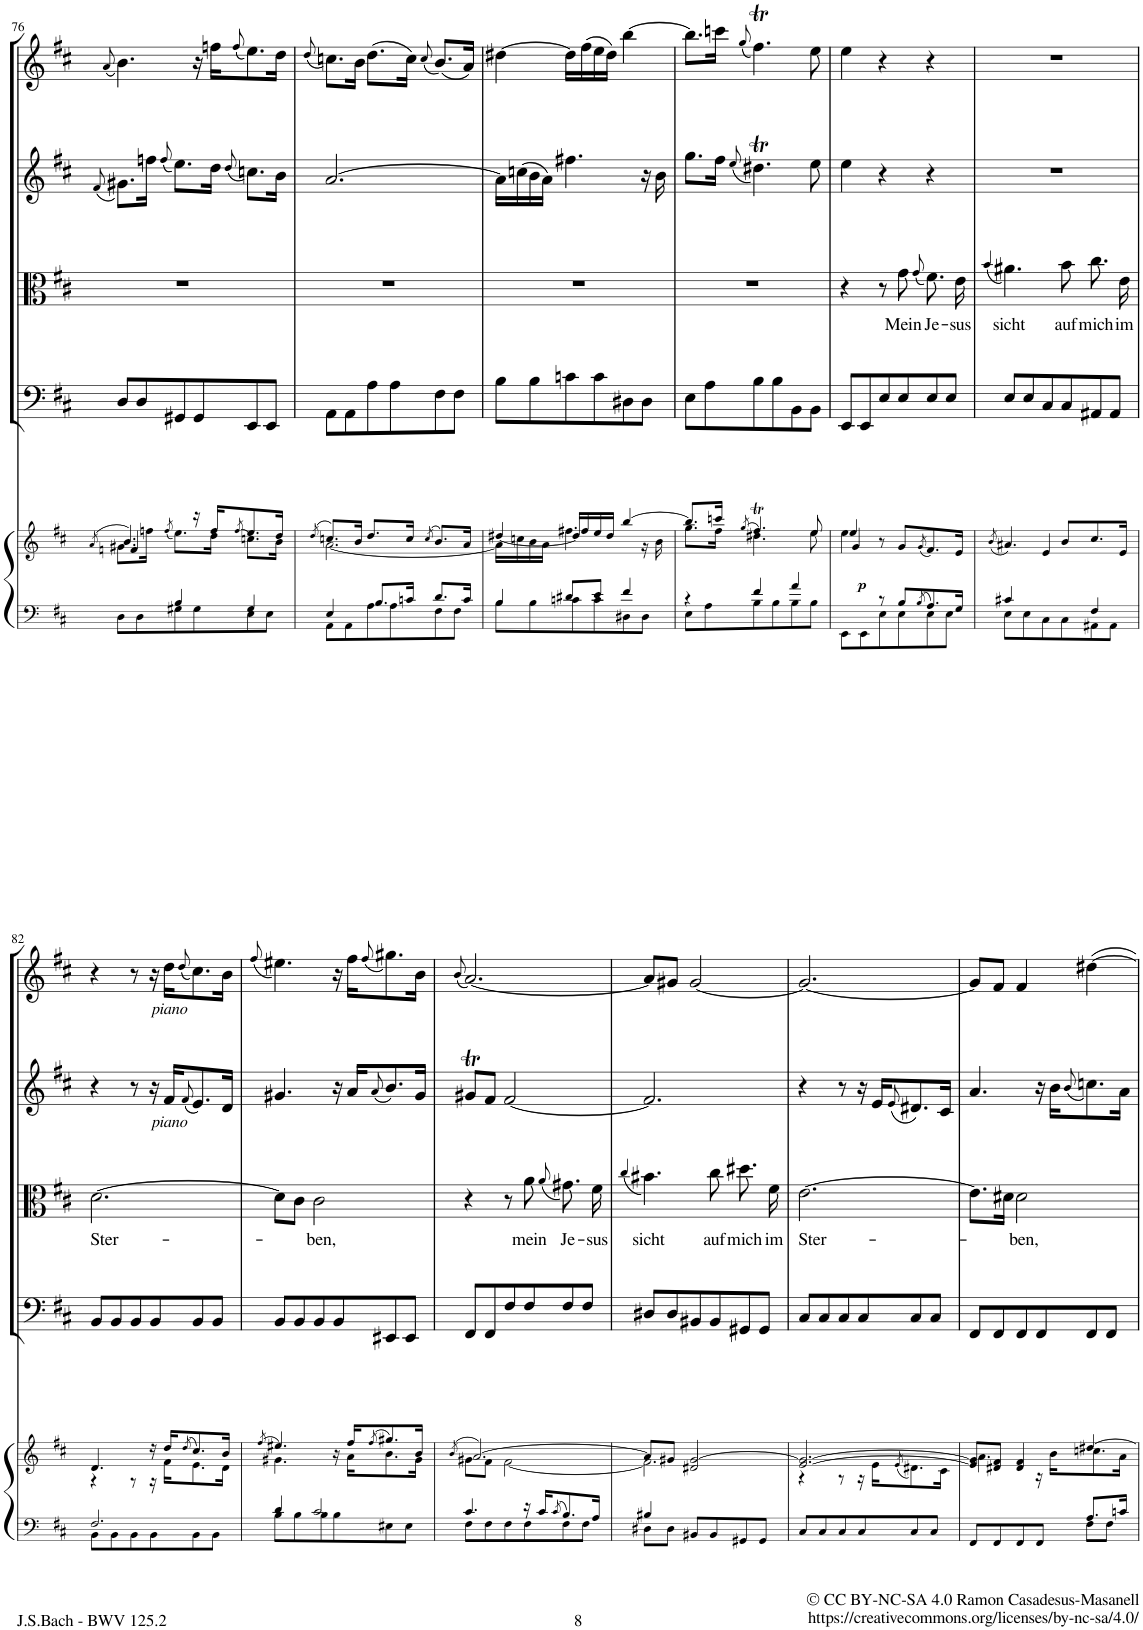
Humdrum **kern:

**kern	**kern	**dynam	**kern	**kern	**text	**kern	**dynam	**kern	**dynam
*part5	*part5	*part5	*part4	*part3	*part3	*part2	*part2	*part1	*part1
*staff6	*staff5	*staff5/6	*staff4	*staff3	*staff3	*staff2	*staff2	*staff1	*staff1
*I"Piano reduction	*	*	*I"Continuo	*I"Alto	*	*I"Oboe d'amore	*	*I"Flauto traverso	*
*I'Pno	*	*	*	*	*	*I'Ob	*	*I'Fl	*
!!LO:PB:g=z
*clefF4	*clefG2	*	*clefF4	*clefC3	*	*clefG2	*	*clefG2	*
*k[f#c#]	*k[f#c#]	*	*k[f#c#]	*k[f#c#]	*	*k[f#c#]	*	*k[f#c#]	*
*M3/4	*M3/4	*	*M3/4	*M3/4	*	*M3/4	*	*M3/4	*
=76	=76	=76	=76	=76	=76	=76	=76	=76	=76
.	(>8qa/	.	.	.	.	(8qf#/	.	(8qa/	.
*^	*^	*	*	*	*	*	*	*	*
*	*	*	*^	*	*	*	*	*	*	*	*
4ryy	8D\L	4.b/)	8.g#X\L	4fn/	.	8D/L	2.r	.	8.g#X\L)	.	4.b\)	.
.	8D\	.	.	.	.	8D/	.	.	.	.	.	.
.	.	.	16ffn\Jk	.	.	.	.	.	16ffn\Jk	.	.	.
.	.	.	(8qff/	.	.	.	.	.	(8qff/	.	.	.
4B/	8G#X\	.	8.ee\L)	2ryy	.	8GG#X/	.	.	8.ee\L)	.	.	.
.	8G#\	16r	.	.	.	8GG#/	.	.	.	.	16r	.
.	.	16ff/KL	16dd\Jk	.	.	.	.	.	16dd\Jk	.	16ffn\KL	.
.	.	(>8qff/	.	.	.	.	.	.	(8qdd/	.	(8qff/	.
4G#/	8E\	8.ee/)	8.ccn\L	.	.	8EE/	.	.	8.ccn\L)	.	8.ee\)	.
.	8E\J	.	.	.	.	8EE/J	.	.	.	.	.	.
.	.	16dd/Jk	16b\Jk	.	.	.	.	.	16b\Jk	.	16dd\Jk	.
*	*	*v	*v	*v	*	*	*	*	*	*	*	*
=77	=77	=77	=77	=77	=77	=77	=77	=77	=77	=77
.	.	(>8qdd/	.	.	.	.	.	.	(8qdd/	.
*	*	*^	*	*	*	*	*	*	*	*
4E/	8AA\L	8.ccn/L)	[2.a\	.	8AA\L	2.r	.	[2.a/	.	8.ccn\L)	.
.	8AA\	.	.	.	8AA\	.	.	.	.	.	.
.	.	16b/Jk	.	.	.	.	.	.	.	16b\Jk	.
8.B/L	8A\	8.dd/L	.	.	8A\	.	.	.	.	(8.dd\L	.
.	8A\	.	.	.	8A\	.	.	.	.	.	.
16cn/Jk	.	16cc/Jk	.	.	.	.	.	.	.	16cc\Jk)	.
.	.	(8qcc/	.	.	.	.	.	.	.	(8qcc/	.
8.d/L	8F#\	8.b/L)	.	.	8F#\	.	.	.	.	(8.b/L)	.
.	8F#\J	.	.	.	8F#\J	.	.	.	.	.	.
16c/Jk	.	16a/Jk	.	.	.	.	.	.	.	16a/Jk)	.
=78	=78	=78	=78	=78	=78	=78	=78	=78	=78	=78	=78
4B/	8B\L	[<4dd#X/	16a\LL]	.	8B\L	2.r	.	16a\LL]	.	[4dd#X\	.
.	.	.	16ccn\	.	.	.	.	(16ccn\	.	.	.
.	8B\	.	16b\	.	8B\	.	.	16b\	.	.	.
.	.	.	16a\JJ	.	.	.	.	16a\JJ)	.	.	.
8d#X/L	8cn\	16dd#/LL]	4.ff#X\	.	8cn\	.	.	4.ff#X\	.	16dd#\LL]	.
.	.	16ff#/	.	.	.	.	.	.	.	(16ff#\	.
8e/J	8c\	16ee/	.	.	8c\	.	.	.	.	16ee\	.
.	.	16dd#/JJ	.	.	.	.	.	.	.	16dd#\JJ)	.
4f#/	8D#X\	[4bb/	.	.	8D#X\	.	.	.	.	[4bb\	.
.	8D#\J	.	16r	.	8D#\J	.	.	16r	.	.	.
.	.	.	16b\	.	.	.	.	16b\	.	.	.
=79	=79	=79	=79	=79	=79	=79	=79	=79	=79	=79	=79
4r	8E\L	8.bb/L]	8.gg\L	.	8E\L	2.r	.	8.gg\L	.	8.bb\L]	.
.	8A\	.	.	.	8A\	.	.	.	.	.	.
.	.	16cccn/Jk	16ff#\Jk	.	.	.	.	16ff#\Jk	.	16cccn\Jk	.
.	.	(>8qgg/	.	.	.	.	.	(8qee/	.	(8qgg/	.
4f#/	8B\	4.ff#t/)	4.dd#X\	.	8B\	.	.	4.dd#Xt\)	.	4.ff#t\)	.
.	8B\	.	.	.	8B\	.	.	.	.	.	.
4a/	8B\	.	.	.	8BB\	.	.	.	.	.	.
.	8B\J	8ee/	8ee\	.	8BB\J	.	.	8ee\	.	8ee\	.
=80	=80	=80	=80	=80	=80	=80	=80	=80	=80	=80	=80
*	*	*	*^	*	*	*	*	*	*	*	*
!	!	!	!	!	!LO:DY:b	!	!	!	!	!	!	!
4ryy	8EE\L	4ee/	4ee\	4g/	p	8EE/L	4r	.	4ee\	.	4ee\	.
.	8EE\	.	.	.	.	8EE/	.	.	.	.	.	.
8r	8E\	8r	4ryy	2ryy	.	8E/	8r	.	4r	.	4r	.
!	!	!	!	!	!	!	!	!LO:LY:b	!	!	!	!
8B/L	8E\	8g/L	.	.	.	8E/	8g\	Mein	.	.	.	.
8qB/	.	(8qg/	.	.	.	.	(8qg/	.	.	.	.	.
!	!	!	!	!	!	!	!	!LO:LY:b	!	!	!	!
8.A/	8E\	8.f#/)	4ryy	.	.	8E/	8.f#\)	Je-	4r	.	4r	.
.	8E\J	.	.	.	.	8E/J	.	.	.	.	.	.
!	!	!	!	!	!	!	!	!LO:LY:b	!	!	!	!
16G/Jk	.	16e/Jk	.	.	.	.	16e\	-sus	.	.	.	.
*	*	*v	*v	*v	*	*	*	*	*	*	*	*
=81	=81	=81	=81	=81	=81	=81	=81	=81	=81	=81
.	.	(8qb/	.	.	(4qb/	.	.	.	.	.
*	*	*^	*	*	*	*	*	*	*	*
!	!	!	!	!	!	!	!LO:LY:b	!	!	!	!
4c#X/	8E\L	4.a#X/)	4ryy	.	8E/L	4.a#X\)	sicht	2.r	.	2.r	.
.	8E\	.	.	.	8E/	.	.	.	.	.	.
4ryy	8C#\	.	4e/	.	8C#/	.	.	.	.	.	.
!	!	!	!	!	!	!	!LO:LY:b	!	!	!	!
.	8C#\	8b/L	.	.	8C#/	8b\	auf	.	.	.	.
!	!	!	!	!	!	!	!LO:LY:b	!	!	!	!
4F#/	8AA#X\	8.cc#/	4ryy	.	8AA#X/	8.cc#\	mich	.	.	.	.
.	8AA#\J	.	.	.	8AA#/J	.	.	.	.	.	.
!	!	!	!	!	!	!	!LO:LY:b	!	!	!	!
.	.	16e/Jk	.	.	.	16e\	im	.	.	.	.
!!LO:LB:g=z
=82	=82	=82	=82	=82	=82	=82	=82	=82	=82	=82	=82
!	!	!	!	!	!	!	!LO:LY:b	!	!	!	!
2.F#/	8BB\L	4.d/	4r	.	8BB/L	[2.d\	Ster-	4r	.	4r	.
.	8BB\	.	.	.	8BB/	.	.	.	.	.	.
.	8BB\	.	8r	.	8BB/	.	.	8r	.	8r	.
.	8BB\	16r	16r	.	8BB/	.	.	16r	.	16r	.
!	!	!	!	!	!	!	!	!	!LO:DY:b	!	!LO:DY:b
.	.	16dd/KL	16f#\KL	.	.	.	.	16f#/KL	other-dynamics	16dd\KL	other-dynamics
.	.	(8qdd/	.	.	.	.	.	(8qf#/	.	(8qdd/	.
.	8BB\	8.cc#/)	8.e\	.	8BB/	.	.	8.e/)	.	8.cc#\)	.
.	8BB\J	.	.	.	8BB/J	.	.	.	.	.	.
.	.	16b/Jk	16d\Jk	.	.	.	.	16d/Jk	.	16b\Jk	.
=83	=83	=83	=83	=83	=83	=83	=83	=83	=83	=83	=83
.	.	(>8qff#/	.	.	.	.	.	.	.	(8qff#/	.
4d/	8B\L	4.ee#X/)	4.g#X\	.	8BB/L	8d\L]	.	4.g#X/	.	4.ee#X\)	.
.	8B\	.	.	.	8BB/	8c#\J	.	.	.	.	.
!	!	!	!	!	!	!	!LO:LY:b	!	!	!	!
2c#/	8B\	.	.	.	8BB/	2c#\	-ben,	.	.	.	.
.	8B\	16r	16ryy	.	8BB/	.	.	16r	.	16r	.
.	.	16ff#/KL	16a\KL	.	.	.	.	16a/KL	.	16ff#\KL	.
.	.	(>8qff#/	.	.	.	.	.	(8qa/	.	(8qff#/	.
.	8E#X\	8.gg#X/)	8.b\	.	8EE#X/	.	.	8.b/)	.	8.gg#X\)	.
.	8E#\J	.	.	.	8EE#/J	.	.	.	.	.	.
.	.	16b/Jk	16g#\Jk	.	.	.	.	16g#/Jk	.	16b\Jk	.
=84	=84	=84	=84	=84	=84	=84	=84	=84	=84	=84	=84
.	.	(>8qb/	.	.	.	.	.	.	.	(8qb/	.
4.c#/	8F#\L	[2.a/)	8g#X\L	.	8FF#/L	4r	.	8g#Xt/L	.	[2.a/)	.
.	8F#\	.	8f#\J	.	8FF#/	.	.	8f#/J	.	.	.
.	8F#\	.	[2f#\	.	8F#/	8r	.	[2f#/	.	.	.
!	!	!	!	!	!	!	!LO:LY:b	!	!	!	!
16r	8F#\	.	.	.	8F#/	8a\	mein	.	.	.	.
16c#/KL	.	.	.	.	.	.	.	.	.	.	.
8qc#/	.	.	.	.	.	(8qa/	.	.	.	.	.
!	!	!	!	!	!	!	!LO:LY:b	!	!	!	!
8.B/	8F#\	.	.	.	8F#/	8.g#X\)	Je-	.	.	.	.
.	8F#\J	.	.	.	8F#/J	.	.	.	.	.	.
!	!	!	!	!	!	!	!LO:LY:b	!	!	!	!
16A/Jk	.	.	.	.	.	16f#\	-sus	.	.	.	.
*	*	*v	*v	*	*	*	*	*	*	*	*
=85	=85	=85	=85	=85	=85	=85	=85	=85	=85	=85
.	.	.	.	.	(4qcc#/	.	.	.	.	.
*	*	*^	*	*	*	*	*	*	*	*
*	*	*	*^	*	*	*	*	*	*	*	*
!	!	!	!	!	!	!	!	!LO:LY:b	!	!	!	!
4B#X/	8D#X\L	8a/L]	2.f#\]	4ryy	.	8D#X/L	4.b#X\)	sicht	2.f#/]	.	8a/L]	.
.	8D#\J	8g#X/J	.	.	.	8D#/	.	.	.	.	8g#X/J	.
2ryy	8BB#X/L	[2g#/	.	2d#X/	.	8BB#X/	.	.	.	.	[2g#/	.
!	!	!	!	!	!	!	!	!LO:LY:b	!	!	!	!
.	8BB#/	.	.	.	.	8BB#/	8cc#\	auf	.	.	.	.
!	!	!	!	!	!	!	!	!LO:LY:b	!	!	!	!
.	8GG#X/	.	.	.	.	8GG#X/	8.dd#X\	mich	.	.	.	.
.	8GG#/J	.	.	.	.	8GG#/J	.	.	.	.	.	.
!	!	!	!	!	!	!	!	!LO:LY:b	!	!	!	!
.	.	.	.	.	.	.	16f#\	im	.	.	.	.
*v	*v	*	*	*	*	*	*	*	*	*	*	*
*	*	*v	*v	*	*	*	*	*	*	*	*
=86	=86	=86	=86	=86	=86	=86	=86	=86	=86	=86
!	!	!	!	!	!	!LO:LY:b	!	!	!	!
8C#/L	[2.e/ 2.g#/_	4r	.	8C#/L	[2.e\	Ster-	4r	.	2.g#/_	.
8C#/	.	.	.	8C#/	.	.	.	.	.	.
8C#/	.	8r	.	8C#/	.	.	8r	.	.	.
8C#/	.	16r	.	8C#/	.	.	16r	.	.	.
.	.	16e\KL	.	.	.	.	16e/KL	.	.	.
.	.	(8qe/	.	.	.	.	(8qe/	.	.	.
8C#/	.	8.d#X\)	.	8C#/	.	.	8.d#X/)	.	.	.
8C#/J	.	.	.	8C#/J	.	.	.	.	.	.
.	.	16c#\Jk	.	.	.	.	16c#/Jk	.	.	.
=87	=87	=87	=87	=87	=87	=87	=87	=87	=87	=87
*^	*	*	*	*	*	*	*	*	*	*
8FF#/L	2ryy	8e/] 8g#/]L	4.a\	.	8FF#/L	8.e\L]	.	4.a/	.	8g#/L]	.
8FF#/	.	8d#X/ 8f#/J	.	.	8FF#/	.	.	.	.	8f#/J	.
.	.	.	.	.	.	16d#X\Jk	.	.	.	.	.
!	!	!	!	!	!	!	!LO:LY:b	!	!	!	!
8FF#/	.	4d#/ 4f#/	.	.	8FF#/	2d#\	-ben,	.	.	4f#/	.
8FF#/J	.	.	16r	.	8FF#/	.	.	16r	.	.	.
.	.	.	16b\KL	.	.	.	.	16b\KL	.	.	.
.	.	.	.	.	.	.	.	(8qb/	.	.	.
8.A/L	8F#\L	[4dd#X/	8.ccn\	.	8FF#/	.	.	8.ccn\)	.	[4dd#X\	.
.	8F#\J	.	.	.	8FF#/J	.	.	.	.	.	.
16cn/Jk	.	.	16a\Jk	.	.	.	.	16a\Jk	.	.	.
*v	*v	*	*	*	*	*	*	*	*	*	*
*	*v	*v	*	*	*	*	*	*	*	*
=	=	=	=	=	=	=	=	=	=
*-	*-	*-	*-	*-	*-	*-	*-	*-	*-
